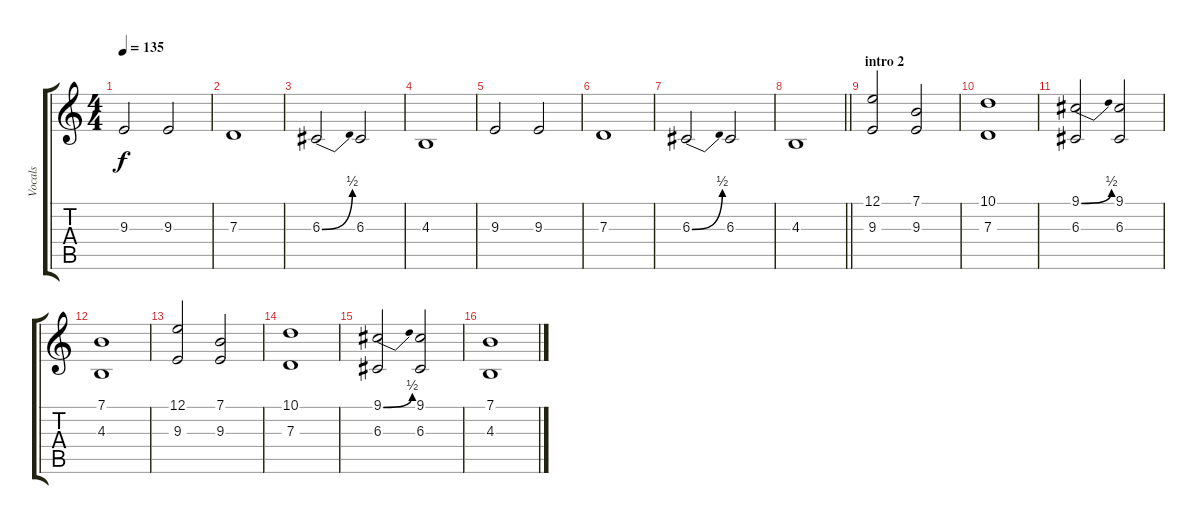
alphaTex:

\track ("Vocals" "Vocals") {instrument choiraahs}
\staff {score tabs}
\tuning (E4 B3 G3 D3 A2 E2) {hide}
\ts (4 4)
\tempo 135
\clef g2
\ks c
9.3.2{dy f instrument choiraahs} 9.3.2 |
7.3.1 |
6.3{be (bend 0 0 60 2)}.2 6.3.2 |
4.3.1 |
9.3.2 9.3.2 |
7.3.1 |
6.3{be (bend 0 0 60 2)}.2 6.3.2 |
\barLineRight lightlight
4.3.1 |
\section ("" "intro 2")
(12.1 9.3).2 (7.1 9.3).2 |
(10.1 7.3).1 |
(9.1{be (bend 0 0 60 2)} 6.3).2 (9.1 6.3).2 |
(7.1 4.3).1 |
(12.1 9.3).2 (7.1 9.3).2 |
(10.1 7.3).1 |
(9.1{be (bend 0 0 60 2)} 6.3).2 (9.1 6.3).2 |
(7.1 4.3).1
